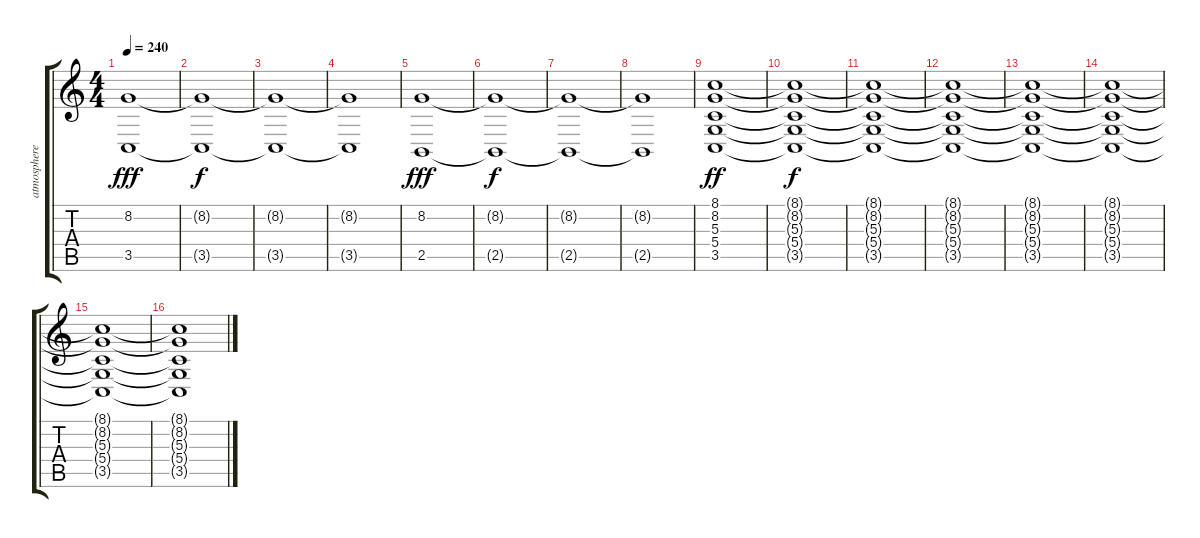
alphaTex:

\track ("atmosphere(alex stariopoli)" "atmosphere") {instrument stringensemble2}
\staff {score tabs}
\tuning (E4 B3 G3 D3 A2 E2) {hide}
\ts (4 4)
\tempo 240
\clef g2
\ks c
(8.2 3.5).1{dy fff} |
(8.2{t} 3.5{t}).1{dy f} |
(8.2{t} 3.5{t}).1 |
(8.2{t} 3.5{t}).1 |
(8.2 2.5).1{dy fff} |
(8.2{t} 2.5{t}).1{dy f} |
(8.2{t} 2.5{t}).1 |
(8.2{t} 2.5{t}).1 |
(8.1 8.2 5.3 5.4 3.5).1{dy ff} |
(8.1{t} 8.2{t} 5.3{t} 5.4{t} 3.5{t}).1{dy f} |
(8.1{t} 8.2{t} 5.3{t} 5.4{t} 3.5{t}).1 |
(8.1{t} 8.2{t} 5.3{t} 5.4{t} 3.5{t}).1 |
(8.1{t} 8.2{t} 5.3{t} 5.4{t} 3.5{t}).1 |
(8.1{t} 8.2{t} 5.3{t} 5.4{t} 3.5{t}).1 |
(8.1{t} 8.2{t} 5.3{t} 5.4{t} 3.5{t}).1 |
(8.1{t} 8.2{t} 5.3{t} 5.4{t} 3.5{t}).1
